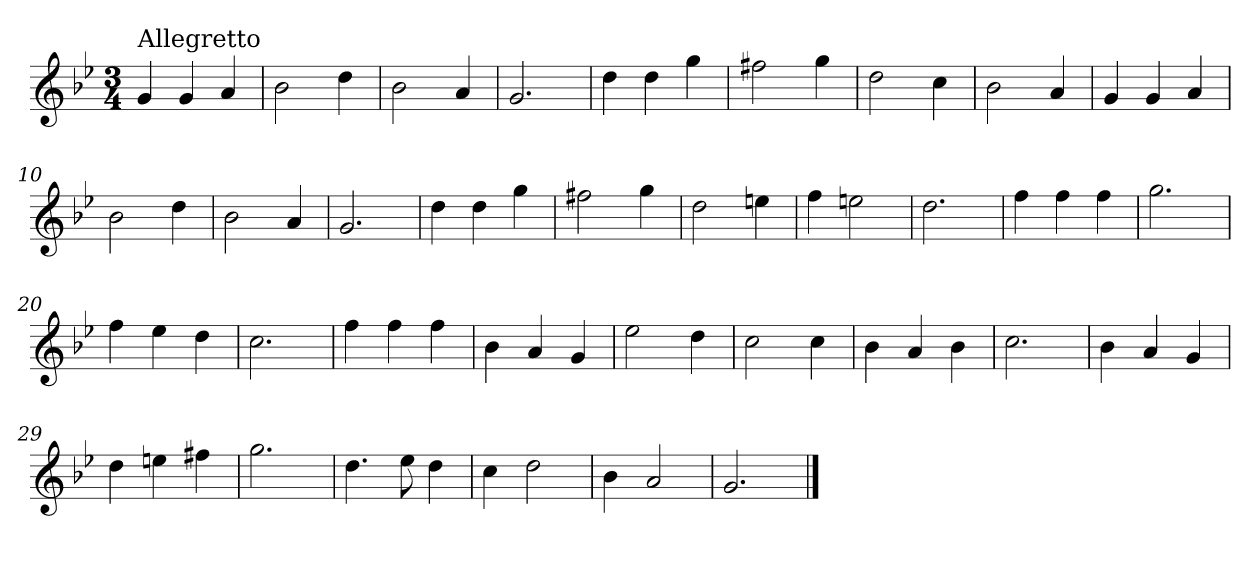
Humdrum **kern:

**kern
*part1
*staff1
*clefG2
*k[b-e-]
*B-:
*M3/4
=1
!LO:TX:a:t=Allegretto
4g/
4g/
4a/
=2
2b-\
4dd\
=3
2b-\
4a/
=4
2.g/
=5
4dd\
4dd\
4gg\
=6
2ff#X\
4gg\
=7
2dd\
4cc\
=8
2b-\
4a/
!!LO:LB:g=z
=9
4g/
4g/
4a/
=10
2b-\
4dd\
=11
2b-\
4a/
=12
2.g/
=13
4dd\
4dd\
4gg\
=14
2ff#X\
4gg\
=15
2dd\
4een\
=16
4ff\
2een\
=17
2.dd\
!!LO:LB:g=z
=18
4ff\
4ff\
4ff\
=19
2.gg\
=20
4ff\
4ee-\
4dd\
=21
2.cc\
=22
4ff\
4ff\
4ff\
=23
4b-\
4a/
4g/
=24
2ee-\
4dd\
=25
2cc\
4cc\
!!LO:LB:g=z
=26
4b-\
4a/
4b-\
=27
2.cc\
=28
4b-\
4a/
4g/
=29
4dd\
4een\
4ff#X\
=30
2.gg\
=31
4.dd\
8ee-\
4dd\
=32
4cc\
2dd\
=33
4b-\
2a/
=34
2.g/
==
*-
